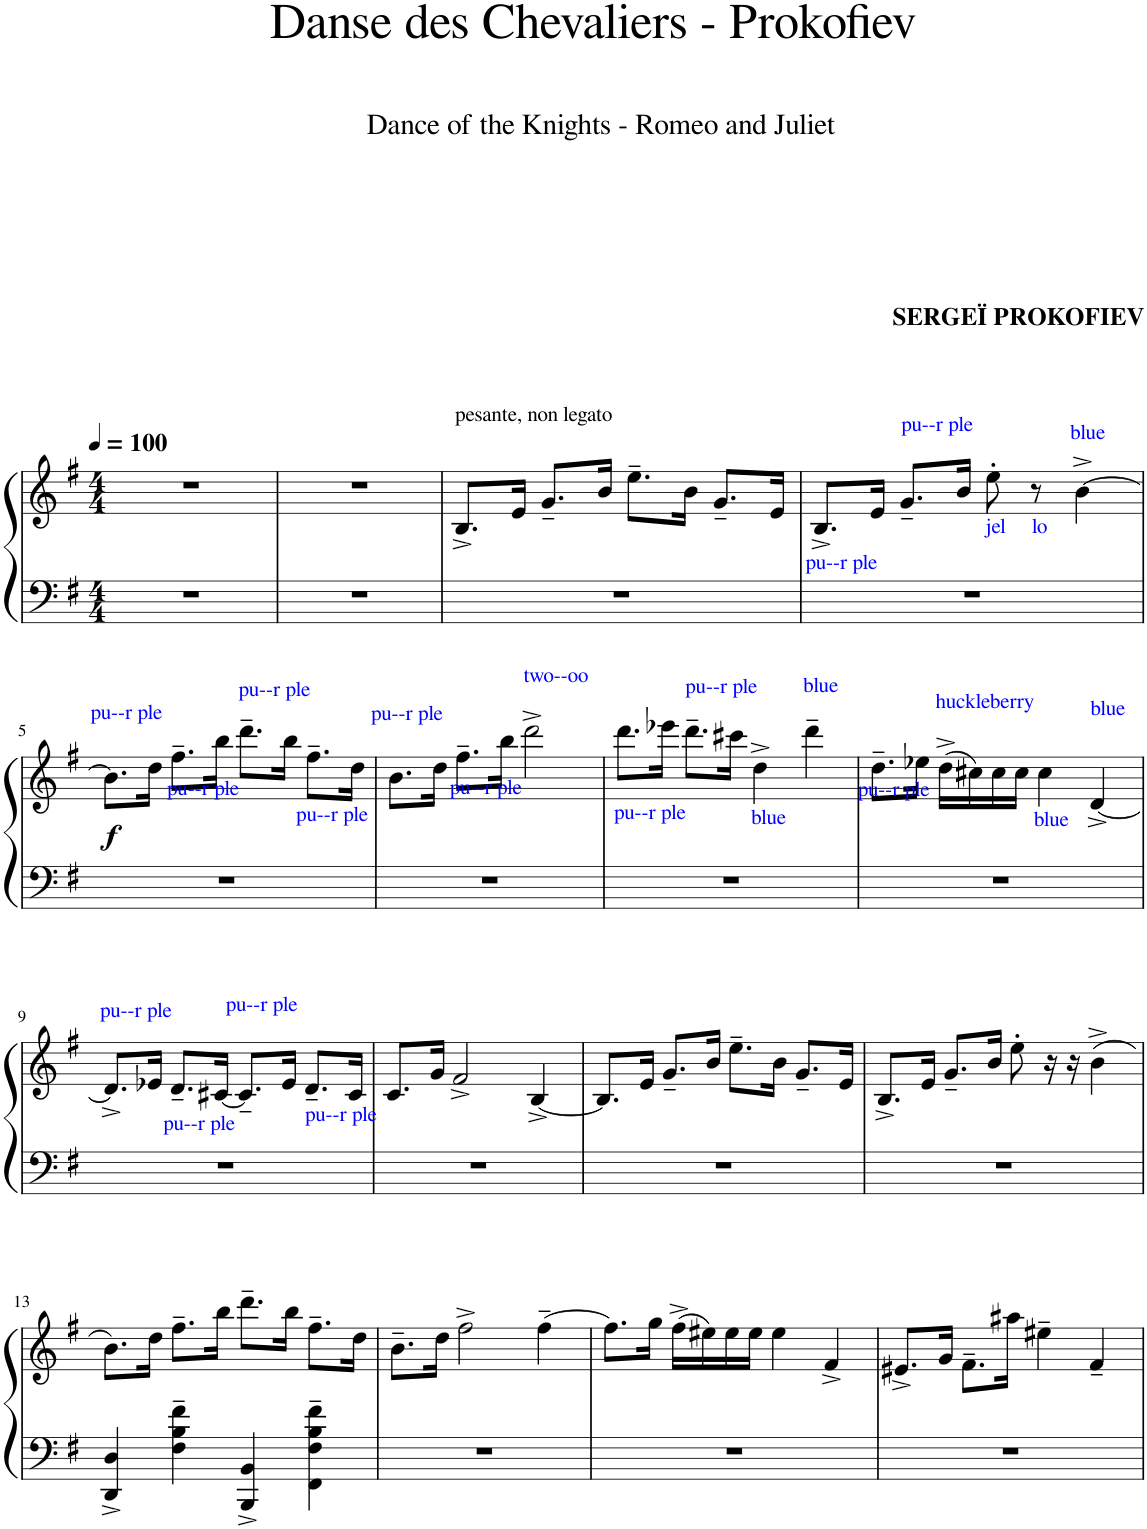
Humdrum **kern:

**kern	**kern	**dynam
*part1	*part1	*part1
*staff2	*staff1	*staff1/2
*I"Piano	*	*
*I'Pno.	*	*
*clefF4	*clefG2	*
*k[f#]	*k[f#]	*
*M4/4	*M4/4	*
*MM100	*MM100	*
=1	=1	=1
1r	1r	.
=2	=2	=2
1r	1r	.
=3	=3	=3
!	!LO:TX:a:t=pesante, non legato	!
1r	8.B^/L	.
.	16e/Jk	.
.	8.g~/L	.
.	16b/Jk	.
.	8.ee~\L	.
.	16b\Jk	.
.	8.g~/L	.
.	16e/Jk	.
=4	=4	=4
!	!LO:TX:b:color=#0000FF:t=pu--r ple	!
1r	8.B^/L	.
.	16e/Jk	.
!	!LO:TX:a:color=#0000FF:t=pu--r ple	!
.	8.g~/L	.
.	16b/Jk	.
!	!LO:TX:b:color=#0000FF:t=jel	!
.	8ee'\	.
!	!LO:TX:b:color=#0000FF:t=lo	!
.	8r	.
!	!LO:TX:a:color=#0000FF:t=blue	!
.	[4b^\	.
!!LO:LB:g=z
=5	=5	=5
!	!LO:TX:a:color=#0000FF:t=pu--r ple	!
!	!	!LO:DY:b
1r	8.b\L]	f
.	16dd\Jk	.
!	!LO:TX:a:color=#0000FF:t=pu--r ple	!
.	8.ff#~\L	.
.	16bb\Jk	.
!	!LO:TX:a:color=#0000FF:t=pu--r ple	!
.	8.ddd~\L	.
.	16bb\Jk	.
!	!LO:TX:b:color=#0000FF:t=pu--r ple	!
.	8.ff#~\L	.
.	16dd\Jk	.
=6	=6	=6
!	!LO:TX:a:color=#0000FF:t=pu--r ple	!
1r	8.b\L	.
.	16dd\Jk	.
!	!LO:TX:a:color=#0000FF:t=pu--r ple	!
.	8.ff#~\L	.
.	16bb\Jk	.
!	!LO:TX:a:color=#0000FF:t=two--oo	!
.	2ddd^\	.
=7	=7	=7
!	!LO:TX:b:color=#0000FF:t=pu--r ple	!
1r	8.ddd\L	.
.	16eee-X\Jk	.
!	!LO:TX:a:color=#0000FF:t=pu--r ple	!
.	8.ddd~\L	.
.	16ccc#X\Jk	.
!	!LO:TX:b:color=#0000FF:t=blue	!
.	4dd^\	.
!	!LO:TX:a:color=#0000FF:t=blue	!
.	4ddd~\	.
=8	=8	=8
!	!LO:TX:a:color=#0000FF:t=pu--r ple	!
1r	8.dd~\L	.
.	16ee-X\Jk	.
!	!LO:TX:a:color=#0000FF:t=huckleberry	!
.	(16dd^\LL	.
.	16cc#X\)	.
.	16cc#\	.
.	16cc#\JJ	.
!	!LO:TX:b:color=#0000FF:t=blue	!
.	4cc#\	.
!	!LO:TX:a:color=#0000FF:t=blue	!
.	[4d^/	.
!!LO:LB:g=z
=9	=9	=9
!	!LO:TX:a:color=#0000FF:t=pu--r ple	!
1r	8.d^/L]	.
.	16e-X/Jk	.
!	!LO:TX:b:color=#0000FF:t=pu--r ple	!
.	8.d~/L	.
.	[16c#X/Jk	.
!	!LO:TX:a:color=#0000FF:t=pu--r ple	!
.	8.c#~/L]	.
.	16e-/Jk	.
!	!LO:TX:b:color=#0000FF:t=pu--r ple	!
.	8.d~/L	.
.	16c#/Jk	.
=10	=10	=10
1r	8.c/L	.
.	16g/Jk	.
.	2f#^/	.
.	[4B^/	.
=11	=11	=11
1r	8.B/L]	.
.	16e/Jk	.
.	8.g~/L	.
.	16b/Jk	.
.	8.ee~\L	.
.	16b\Jk	.
.	8.g~/L	.
.	16e/Jk	.
=12	=12	=12
1r	8.B^/L	.
.	16e/Jk	.
.	8.g~/L	.
.	16b/Jk	.
.	8ee'\	.
.	16r	.
.	16r	.
.	(4b^\	.
!!LO:LB:g=z
=13	=13	=13
4DD/^ 4D/^	8.b\L)	.
.	16dd\Jk	.
4F#\~ 4B\~ 4f#\~	8.ff#~\L	.
.	16bb\Jk	.
4BBB/^ 4BB/^	8.ddd~\L	.
.	16bb\Jk	.
4FF#\~ 4F#\~ 4B\~ 4f#\~	8.ff#~\L	.
.	16dd\Jk	.
=14	=14	=14
1r	8.b~\L	.
.	16dd\Jk	.
.	2ff#^\	.
.	[4ff#~\	.
=15	=15	=15
1r	8.ff#\L]	.
.	16gg\Jk	.
.	(16ff#^\LL	.
.	16ee#X\)	.
.	16ee#\	.
.	16ee#\JJ	.
.	4ee#\	.
.	4f#^/	.
=16	=16	=16
1r	8.e#X^/L	.
.	16g/Jk	.
.	8.f#~\L	.
.	16aa#X\Jk	.
.	4ee#X~\	.
.	4f#~/	.
=	=	=
*-	*-	*-
